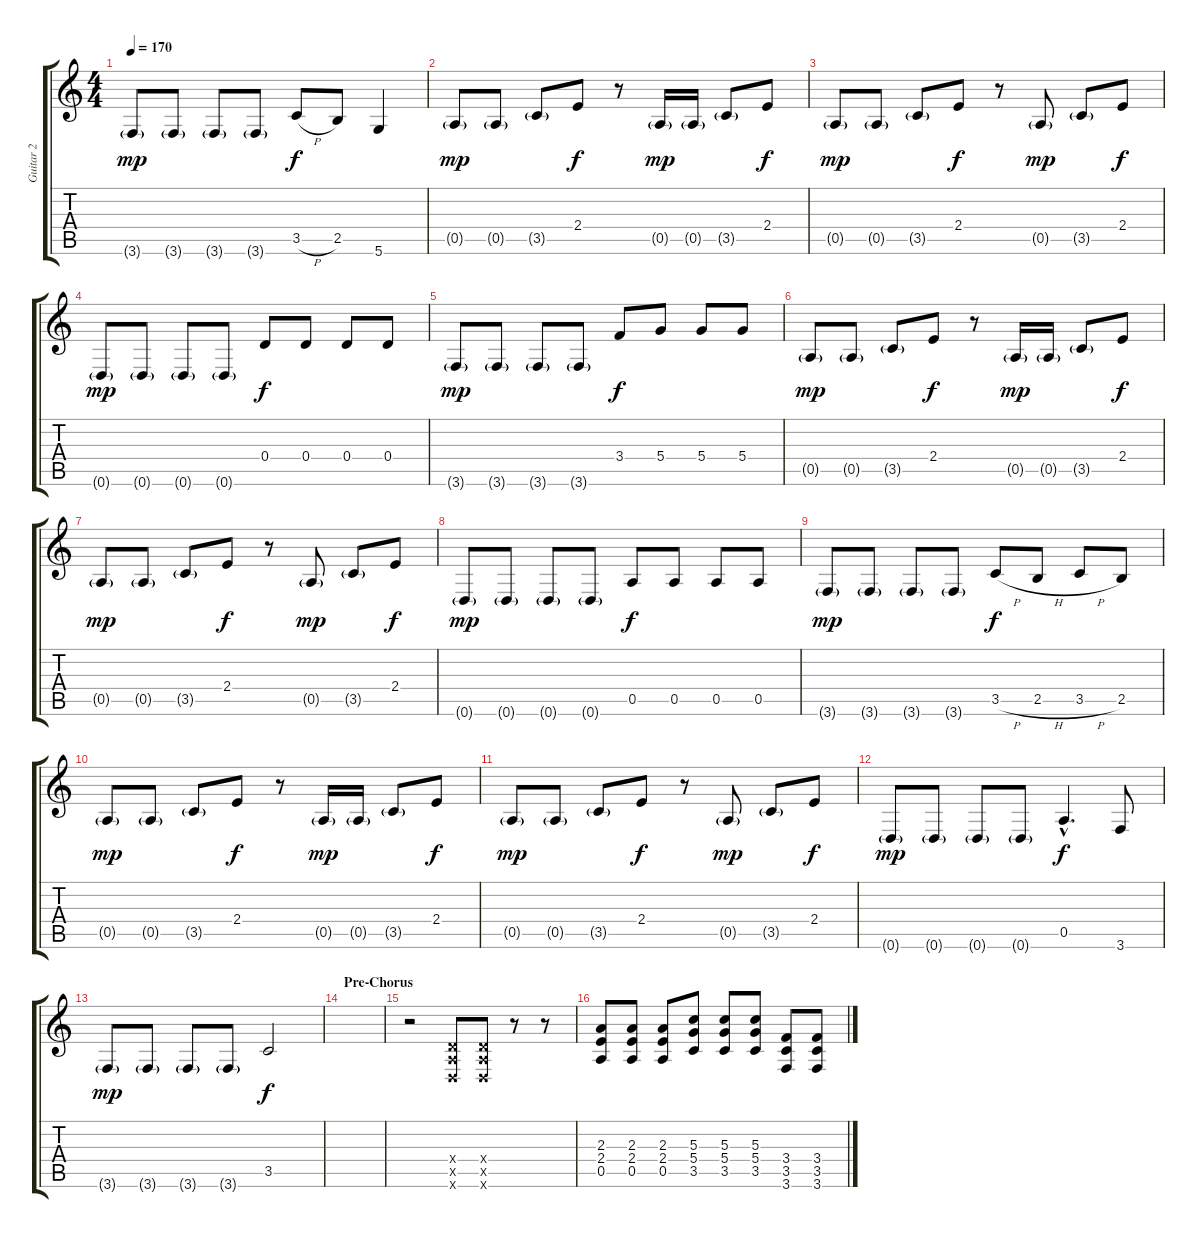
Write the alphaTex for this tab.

\track ("Guitar 2" "Guitar 2") {instrument overdrivenguitar}
\staff {score tabs}
\tuning (E4 B3 G3 D3 A2 D2) {hide}
\ts (4 4)
\tempo 170
\clef g2
\ks c
3.6{g}.8{dy mp} 3.6{g}.8 3.6{g}.8 3.6{g}.8 3.5{h}.8{dy f} 2.5.8 5.6.4 |
0.5{g}.8{dy mp} 0.5{g}.8 3.5{g}.8 2.4.8{dy f} r.8 0.5{g}.16{dy mp} 0.5{g}.16 3.5{g}.8 2.4.8{dy f} |
0.5{g}.8{dy mp} 0.5{g}.8 3.5{g}.8 2.4.8{dy f} r.8 0.5{g}.8{dy mp} 3.5{g}.8 2.4.8{dy f} |
0.6{g}.8{dy mp} 0.6{g}.8 0.6{g}.8 0.6{g}.8 0.4.8{dy f} 0.4.8 0.4.8 0.4.8 |
3.6{g}.8{dy mp} 3.6{g}.8 3.6{g}.8 3.6{g}.8 3.4.8{dy f} 5.4.8 5.4.8 5.4.8 |
0.5{g}.8{dy mp} 0.5{g}.8 3.5{g}.8 2.4.8{dy f} r.8 0.5{g}.16{dy mp} 0.5{g}.16 3.5{g}.8 2.4.8{dy f} |
0.5{g}.8{dy mp} 0.5{g}.8 3.5{g}.8 2.4.8{dy f} r.8 0.5{g}.8{dy mp} 3.5{g}.8 2.4.8{dy f} |
0.6{g}.8{dy mp} 0.6{g}.8 0.6{g}.8 0.6{g}.8 0.5.8{dy f} 0.5.8 0.5.8 0.5.8 |
3.6{g}.8{dy mp} 3.6{g}.8 3.6{g}.8 3.6{g}.8 3.5{h}.8{dy f} 2.5{h}.8 3.5{h}.8 2.5.8 |
0.5{g}.8{dy mp} 0.5{g}.8 3.5{g}.8 2.4.8{dy f} r.8 0.5{g}.16{dy mp} 0.5{g}.16 3.5{g}.8 2.4.8{dy f} |
0.5{g}.8{dy mp} 0.5{g}.8 3.5{g}.8 2.4.8{dy f} r.8 0.5{g}.8{dy mp} 3.5{g}.8 2.4.8{dy f} |
0.6{g}.8{dy mp} 0.6{g}.8 0.6{g}.8 0.6{g}.8 0.5{hac}.4{d dy f} 3.6.8 |
3.6{g}.8{dy mp} 3.6{g}.8 3.6{g}.8 3.6{g}.8 3.5.2{dy f} |
\section ("" "Pre-Chorus")
|
r.2 (0.4{x} 0.5{x} 0.6{x}).8 (0.4{x} 0.5{x} 0.6{x}).8 r.8 r.8 |
(2.3 2.4 0.5).8 (2.3 2.4 0.5).8 (2.3 2.4 0.5).8 (5.3 5.4 3.5).8 (5.3 5.4 3.5).8 (5.3 5.4 3.5).8 (3.4 3.5 3.6).8 (3.4 3.5 3.6).8
